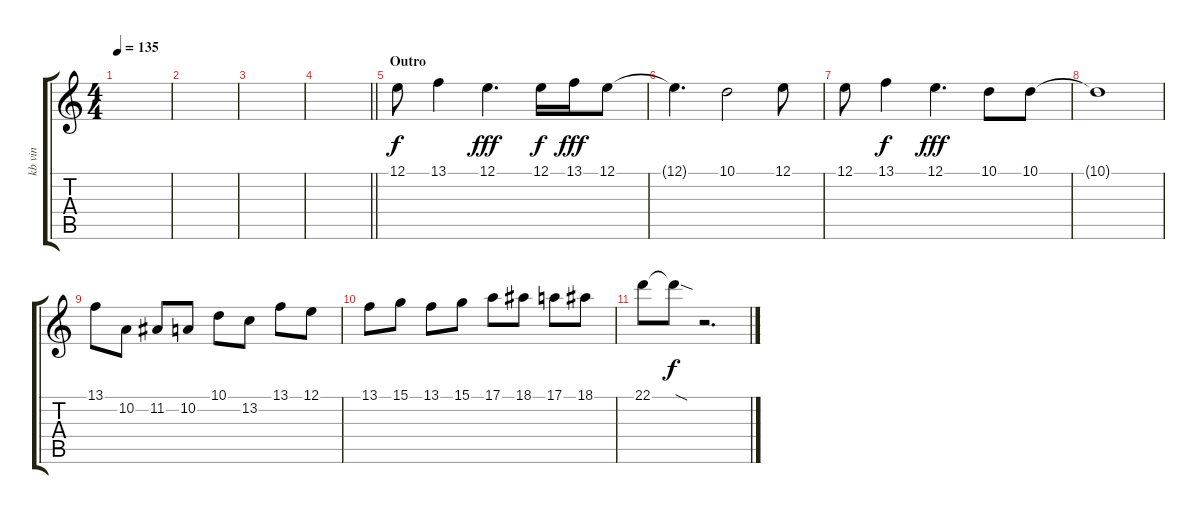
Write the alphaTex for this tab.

\track ("kb vin" "kb vin") {instrument harpsichord}
\staff {score tabs}
\tuning (E4 B3 G3 D3 A2 D2) {hide}
\ts (4 4)
\tempo 135
\clef g2
\ks c
|
|
|
\barLineRight lightlight
|
\section ("" "Outro")
12.1.8 13.1.4{dy f} 12.1.4{d dy fff} 12.1.16{dy f} 13.1.16{dy fff} 12.1.8 |
12.1{t}.4{d} 10.1.2 12.1.8 |
12.1.8 13.1.4{dy f} 12.1.4{d dy fff} 10.1.8 10.1.8 |
10.1{t}.1 |
13.1.8 10.2.8 11.2.8 10.2.8 10.1.8 13.2.8 13.1.8 12.1.8 |
13.1.8 15.1.8 13.1.8 15.1.8 17.1.8 18.1.8 17.1.8 18.1.8 |
22.1.8 22.1{sod t}.8{dy f} r.2{d}
